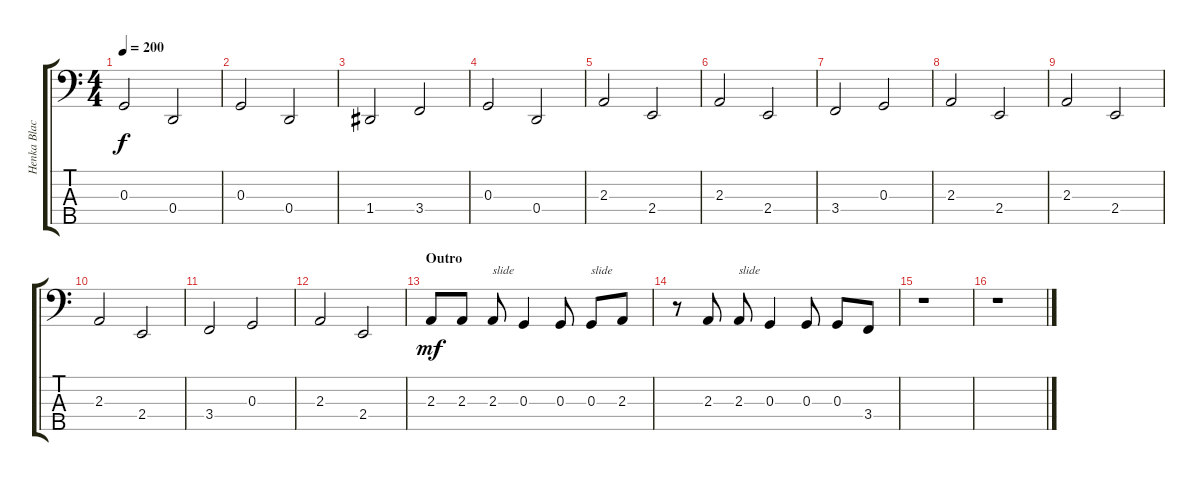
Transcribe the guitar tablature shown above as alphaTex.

\track ("Henka Blacksmith" "Henka Blac") {instrument electricbasspick}
\staff {score tabs}
\tuning (F2 C2 G1 D1 A0) {hide}
\ts (4 4)
\tempo 200
\clef f4
\ks c
0.3.2{dy f} 0.4.2 |
0.3.2 0.4.2 |
1.4.2 3.4.2 |
0.3.2 0.4.2 |
2.3.2 2.4.2 |
2.3.2 2.4.2 |
3.4.2 0.3.2 |
2.3.2 2.4.2 |
2.3.2 2.4.2 |
2.3.2 2.4.2 |
3.4.2 0.3.2 |
2.3.2 2.4.2 |
\section ("" "Outro")
2.3.8{dy mf} 2.3.8 2.3.8{txt "slide"} 0.3.4 0.3.8 0.3.8{txt "slide"} 2.3.8 |
r.8 2.3.8 2.3.8{txt "slide"} 0.3.4 0.3.8 0.3.8 3.4.8 |
r.1 |
r.1
